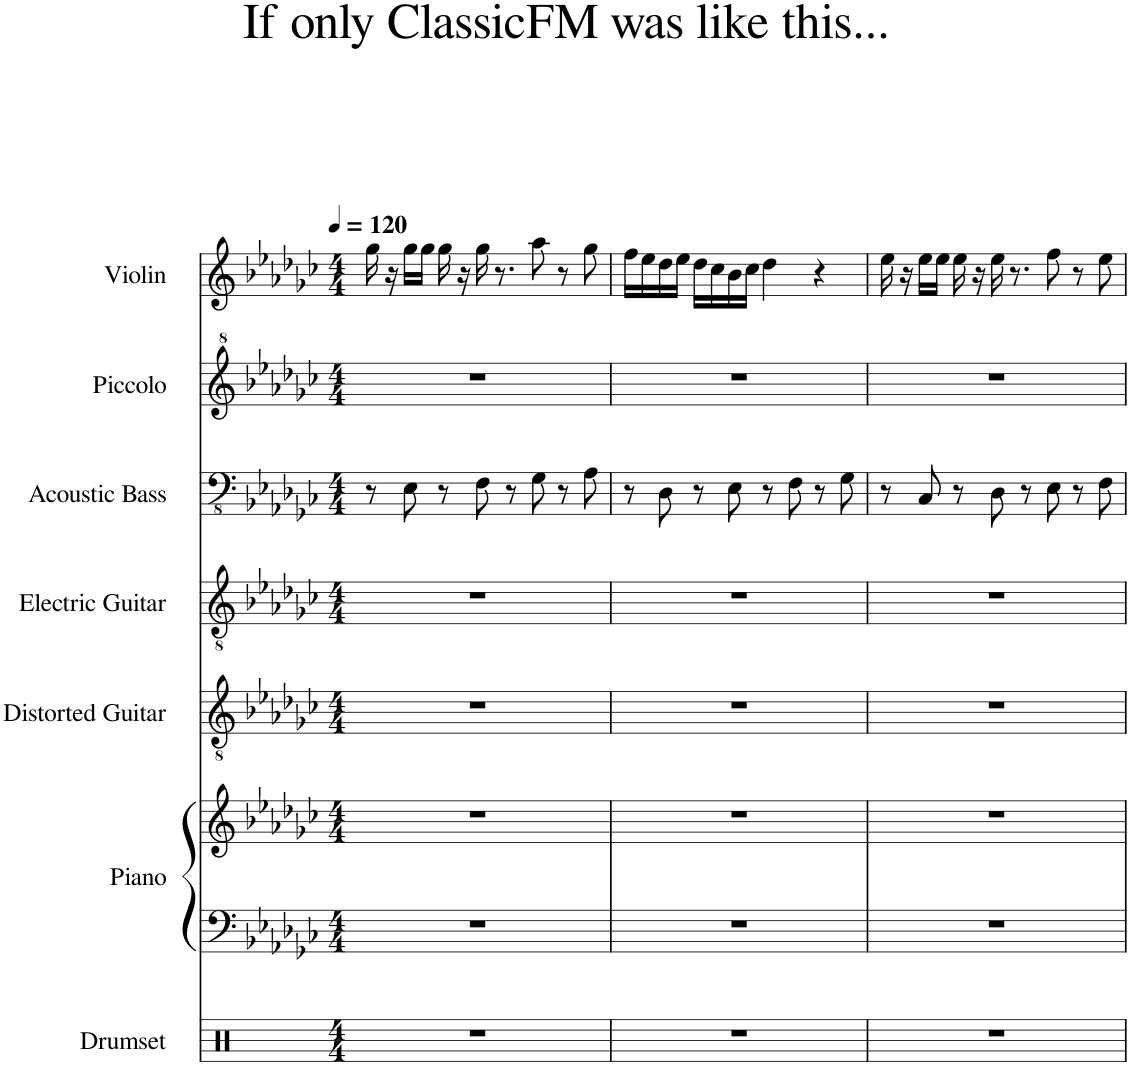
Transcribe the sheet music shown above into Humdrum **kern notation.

**kern	**kern	**kern	**kern	**kern	**kern	**kern	**kern
*part7	*part6	*part6	*part5	*part4	*part3	*part2	*part1
*staff8	*staff7	*staff6	*staff5	*staff4	*staff3	*staff2	*staff1
*I"Drumset	*I"Piano	*	*I"Distorted Guitar	*I"Electric Guitar	*I"Acoustic Bass	*I"Piccolo	*I"Violin
*I'Drs.	*I'Pno.	*	*I'Dist. Guit.	*I'El. Guit.	*I'Bass	*I'Picc.	*I'Vln.
*clefX	*clefF4	*clefG2	*clefGv2	*clefGv2	*clefFv4	*clefG^2	*clefG2
*	*	*	*	*	*	*Trd-7c-12	*
*k[]	*k[b-e-a-d-g-c-]	*k[b-e-a-d-g-c-]	*k[b-e-a-d-g-c-]	*k[b-e-a-d-g-c-]	*k[b-e-a-d-g-c-]	*k[b-e-a-d-g-c-]	*k[b-e-a-d-g-c-]
*M4/4	*M4/4	*M4/4	*M4/4	*M4/4	*M4/4	*M4/4	*M4/4
*MM120	*MM120	*MM120	*MM120	*MM120	*MM120	*MM120	*MM120
=1	=1	=1	=1	=1	=1	=1	=1
1r	1r	1r	1r	1r	8r	1r	16gg-\
.	.	.	.	.	.	.	16r
.	.	.	.	.	8EE-\	.	16gg-\LL
.	.	.	.	.	.	.	16gg-\JJ
.	.	.	.	.	8r	.	16gg-\
.	.	.	.	.	.	.	16r
.	.	.	.	.	8FF\	.	16gg-\
.	.	.	.	.	.	.	8.r
.	.	.	.	.	8r	.	.
.	.	.	.	.	8GG-\	.	8aa-\
.	.	.	.	.	8r	.	8r
.	.	.	.	.	8AA-\	.	8gg-\
=2	=2	=2	=2	=2	=2	=2	=2
1r	1r	1r	1r	1r	8r	1r	16ff\LL
.	.	.	.	.	.	.	16ee-\
.	.	.	.	.	8DD-\	.	16dd-\
.	.	.	.	.	.	.	16ee-\JJ
.	.	.	.	.	8r	.	16dd-\LL
.	.	.	.	.	.	.	16cc-\
.	.	.	.	.	8EE-\	.	16b-\
.	.	.	.	.	.	.	16cc-\JJ
.	.	.	.	.	8r	.	4dd-\
.	.	.	.	.	8FF\	.	.
.	.	.	.	.	8r	.	4r
.	.	.	.	.	8GG-\	.	.
=3	=3	=3	=3	=3	=3	=3	=3
1r	1r	1r	1r	1r	8r	1r	16ee-\
.	.	.	.	.	.	.	16r
.	.	.	.	.	8CC-/	.	16ee-\LL
.	.	.	.	.	.	.	16ee-\JJ
.	.	.	.	.	8r	.	16ee-\
.	.	.	.	.	.	.	16r
.	.	.	.	.	8DD-\	.	16ee-\
.	.	.	.	.	.	.	8.r
.	.	.	.	.	8r	.	.
.	.	.	.	.	8EE-\	.	8ff\
.	.	.	.	.	8r	.	8r
.	.	.	.	.	8FF\	.	8ee-\
=	=	=	=	=	=	=	=
*-	*-	*-	*-	*-	*-	*-	*-
